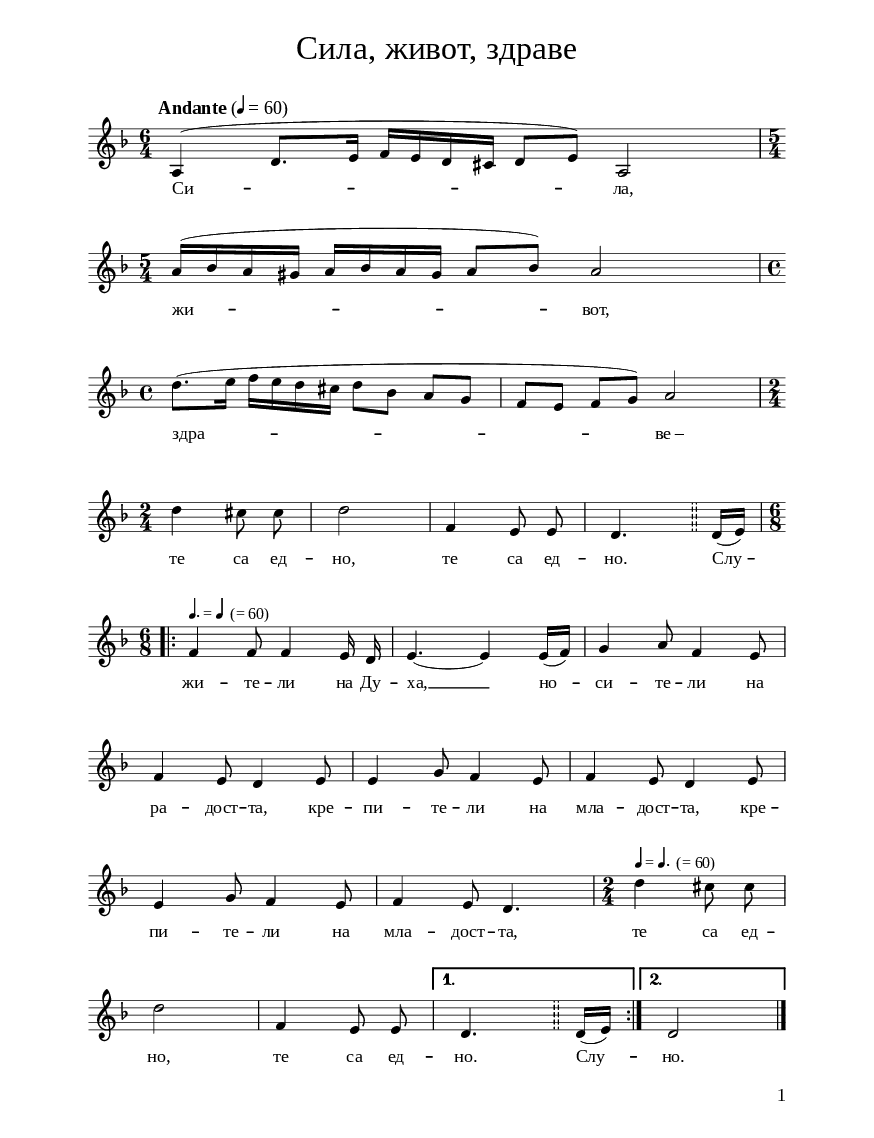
\version "2.24.2"

\include "include/globals.ily"

\bookpart {
  \label #'ref102
  \tocItem \markup "Сила, живот, здраве"
  \include "include/bookpart-paper.ily"
  \score {
    \include "include/score-layout.ily"

    \new Voice \absolute {
      \clef treble
      \key d \minor
      \time 6/4
      \tempoFunc "Andante" 4 "60"
      \override Staff.BarLine.gap = 0.5

      \slurUp a4 ( d'8. e'16 f' e' d' cis' d'8 e' ) a2 \break

      \time 5/4  a'16 ( bes' a' gis' a' bes' a' gis' a'8 bes' ) a'2 \break |


      \time 4/4  d''8. ( e''16 f'' e'' d'' cis'' \autoBeamOff d''8 [bes'] a' [g']| f'8 [e'] f' [g'] ) a'2 \break |

      \slurNeutral \time 2/4 d''4  cis''8 \noBeam cis'' | d''2  | f'4 e'8 e' | d'4. \bar "!!" d'16 [( e' )] \break |

      \time 6/8  \repeat volta 2 {
        | f'4^\markup {
          % make tempo notes
          \concat {
            \teeny \general-align #Y #DOWN \note {4.} #0.8
            \normal-text { " = " }
            \teeny \general-align #Y #DOWN \note {4} #0.8
            \normal-text { "  (= 60)" }
          }
        }


        f'8 f'4 e'16 \noBeam d' |e'4. ~ e'4 e'16 [( f' )] | g'4 a'8 f'4 e'8 \break |

        f'4 e'8 d'4 e'8 |  e'4 g'8 f'4 e'8 | f'4 e'8 d'4 e'8 \break |

        e'4 g'8 f'4 e'8 | f'4 e'8 d'4. | \time 2/4 d''4^\markup {
          % make tempo notes
          \concat {
            \teeny \general-align #Y #DOWN \note {4} #0.8
            \normal-text { " = " }
            \teeny \general-align #Y #DOWN \note {4.} #0.8
            \normal-text { "  (= 60)" }
          }
        }

        cis''8 \noBeam cis'' \break |

        d''2 | f'4 e'8 \noBeam e' |
      } \alternative { { d'4. \bar "!" \bar "!!" d'16 [( e'16 )] } { d'2 } } \bar "|."

    }

    \addlyrics {
      Си -- ла, жи
      -- вот, здра -- "ве –" те са ед -- но, те са ед --
      но. Слу -- жи -- те -- ли на Ду -- ха, __ но -- си
      -- те -- ли на ра -- дост -- та, кре -- пи -- те
      -- ли на мла -- дост -- та, кре -- пи -- те -- ли
      на мла -- дост -- та, те са ед -- но, те са ед
      -- но. Слу -- но.}

      \header {
        title = \titleFunc "Сила, живот, здраве" "Sila, Život, zdrave"
      }

      \midi{}

    } % score

  } % bookpart
